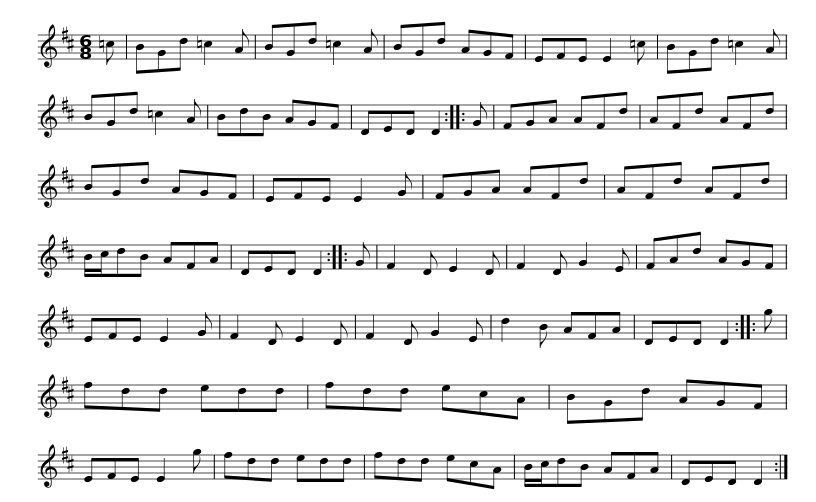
X:1
L:1/8
M:6/8
I:linebreak $
K:D
V:1 treble
V:1
 =c | BGd =c2 A | BGd =c2 A | BGd AGF | EFE E2 =c | %5
 BGd =c2 A | BGd =c2 A | BdB AGF |$ DED D2 :: G | %10
 FGA AFd | AFd AFd | BGd AGF | EFE E2 G | FGA AFd | %15
 AFd AFd |$ B/c/dB AFA | DED D2 :: G | F2 D E2 D | %20
 F2 D G2 E | FAd AGF | EFE E2 G | F2 D E2 D |$ F2 D G2 E | %25
 d2 B AFA | DED D2 :: g | fdd edd | fdd ecA | %30
 BGd AGF | EFE E2 g |$ fdd edd | fdd ecA | B/c/dB AFA | %35
 DED D2 :| %36
